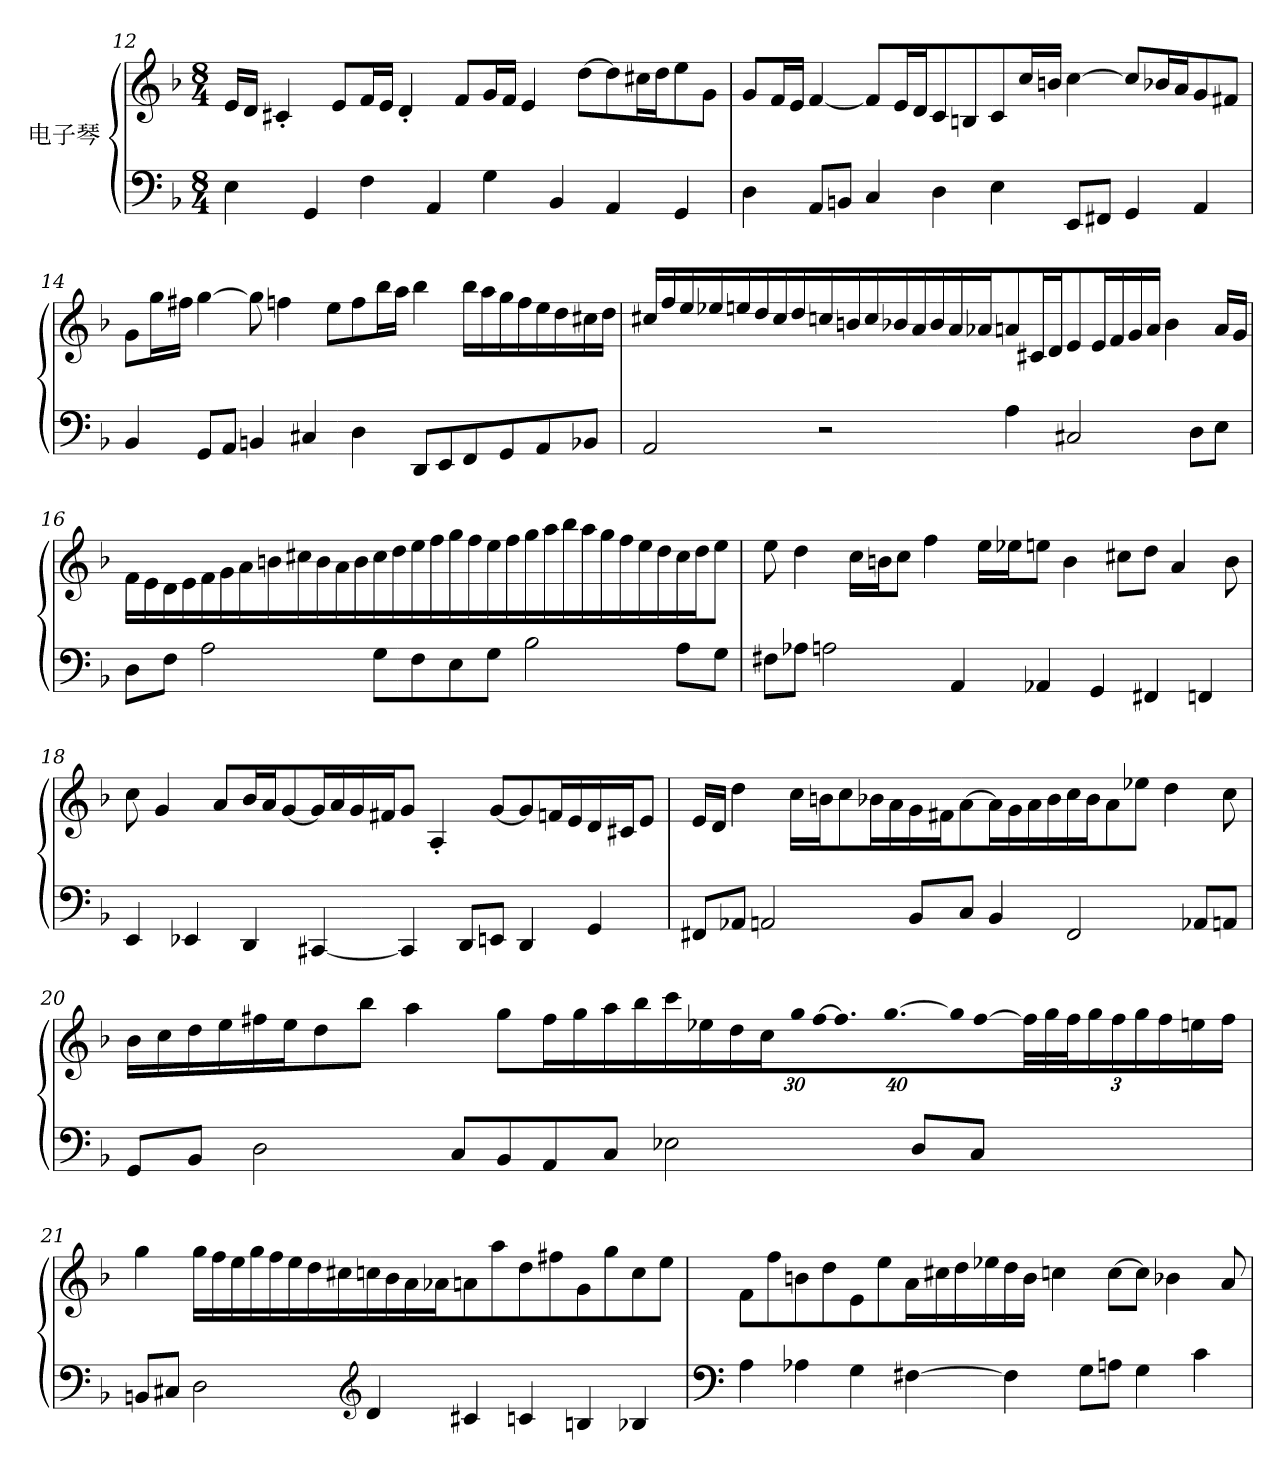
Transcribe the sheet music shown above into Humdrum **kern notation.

**kern	**kern
*part1	*part1
*staff2	*staff1
*I"电子琴	*
*clefF4	*clefG2
*k[b-]	*k[b-]
*M8/4	*M8/4
=12	=12
4E\	16e/LL
.	16d/JJ
.	4c#X'/
4GG/	.
.	8e/L
4F\	16f/L
.	16e/JJ
.	4d'/
4AA/	.
.	8f/L
4G\	16g/L
.	16f/JJ
.	4e/
4BB-/	.
.	[8dd\L
4AA/	8dd\]
.	16cc#X\L
.	16dd\J
4GG/	8ee\
.	8g\J
!!LO:PB:g=z
=13	=13
4D\	8g/L
.	16f/L
.	16e/JJ
8AA/L	[4f/
8BBn/J	.
4C/	8f/L]
.	16e/L
.	16d/J
4D\	8c/
.	8Bn/
4E\	8c/
.	16cc/L
.	16bn/JJ
8EE/L	[4cc\
8FF#X/J	.
4GG/	8cc/L]
.	16b-X/L
.	16a/J
4AA/	8g/
.	8f#X/J
!!LO:LB:g=z
=14	=14
4BB-/	8g\L
.	16gg\L
.	16ff#X\JJ
8GG/L	[4gg\
8AA/J	.
4BBn/	8gg\]
.	4ffn\
4C#X/	.
.	8ee\L
4D\	8ff\
.	16bb-\L
.	16aa\JJ
8DD/L	4bb-\
8EE/	.
8FF/	16bb-\LL
.	16aa\
8GG/	16gg\
.	16ff\
8AA/	16ee\
.	16dd\
8BB-X/J	16cc#X\
.	16dd\JJ
!!LO:LB:g=z
=15	=15
2AA/	16cc#X/LL
.	16ff/
.	16ee/
.	16ee-X/
.	16een/
.	16dd/
.	16cc#/
.	16dd/
2r	16ccn/
.	16bn/
.	16cc/
.	16b-X/
.	16a/
.	16b-/
.	16a/
.	16a-X/J
4A\	8an/
.	16c#X/L
.	16d/J
2C#X/	8e/
.	16e/L
.	16f/
.	16g/
.	16a/JJ
.	4b-\
8D\L	.
8E\J	16a/LL
.	16g/JJ
!!LO:LB:g=z
=16	=16
8D\L	16f\LL
.	16e\
8F\J	16d\
.	16e\
2A\	16f\
.	16g\
.	16a\
.	16bn\
.	16cc#X\
.	16b\
.	16a\
.	16b\
8G\L	16cc#\
.	16dd\
8F\	16ee\
.	16ff\
8E\	16gg\
.	16ff\
8G\J	16ee\
.	16ff\
2B-\	16gg\
.	16aa\
.	16bb-\
.	16aa\
.	16gg\
.	16ff\
.	16ee\
.	16dd\
8A\L	16cc#\
.	16dd\J
8G\J	8ee\J
!!LO:LB:g=z
=17	=17
8F#X\L	8ee\
8A-X\J	4dd\
2An\	.
.	16cc\LL
.	16bn\J
.	8cc\J
.	4ff\
4AA/	.
.	16ee\LL
.	16ee-X\J
4AA-X/	8een\J
.	4b\
4GG/	.
.	8cc#X\L
4FF#X/	8dd\J
.	4a/
4FFn/	.
.	8b\
=18	=18
4EE/	8cc\
.	4g/
4EE-X/	.
.	8a/L
4DD/	16b-/L
.	16a/J
.	[8g/
[4CC#X/	16g/L]
.	16a/
.	16g/
.	16f#X/J
4CC#/]	8g/J
.	4A'/
8DD/L	.
8EEn/J	[8g/L
4DD/	8g/]
.	16fn/L
.	16e/
4GG/	16d/
.	16c#X/J
.	8e/J
!!LO:LB:g=z
=19	=19
8FF#X/L	16e/LL
.	16d/JJ
8AA-X/J	4dd\
2AAn/	.
.	16cc\LL
.	16bn\J
.	8cc\
.	16b-X\L
.	16a\
8BB-/L	16g\
.	16f#X\J
8C/J	[8a\
4BB-/	16a\L]
.	16g\
.	16a\
.	16b-\
2FF#/	16cc\
.	16b-\J
.	8a\
.	8ee-X\J
.	4dd\
8AA-X/L	.
8AAn/J	8cc\
!!LO:PB:g=z
=20	=20
8GG/L	16b-\LL
.	16cc\
8BB-/J	16dd\
.	16ee\
2D\	16ff#X\
.	16ee\J
.	8dd\
.	8bb-\J
.	4aa\
8C/L	.
8BB-/	8gg\L
8AA/	16ff#\L
.	16gg\
8C/J	16aa\
.	16bb-\
2E-X\	16ccc\
.	16ee-X\
.	16dd\
.	16cc\
*	*Xbrackettup
!	!LO:N:vis=256%9
.	960%17gg\KL
!	!LO:N:vis=32
.	[640%23ff#\
!	!LO:N:vis=256.
.	1920%17ff#\LL]
!	!LO:N:vis=256.
.	[1920%17gg\JJ
!	!LO:N:vis=32
.	640%23gg\]
!	!LO:N:vis=256%9
.	[960%17ff#\K
.	32ff#\]
.	32gg\
.	48ff#\J
.	24gg\
8D/L	24ff#\
.	24gg\
.	24ff#\
8C/J	16een\
.	16ff#\JJ
!!LO:LB:g=z
=21	=21
8BBn/L	4gg\
8C#X/J	.
2D\	16gg\LL
.	16ff\
.	16ee\
.	16gg\
.	16ff\
.	16ee\
.	16dd\
.	16cc#X\
*clefG2	*
4d/	16ccn\
.	16b-\
.	16a\
.	16a-X\J
4c#X/	8an\
.	8aa\
4cn/	8dd\
.	8ff#X\
4Bn/	8g\
.	8gg\
4B-X/	8cc\
.	8ee\J
!!LO:LB:g=z
=22	=22
*clefF4	*
4A\	8f\L
.	8ff\
4A-X\	8bn\
.	8dd\
4G\	8e\
.	8ee\
[4F#X\	16a\L
.	16cc#X\
.	16dd\
.	16ee-X\
4F#\]	16dd\
.	16b\JJ
.	4ccn\
8G\L	.
8An\J	[8cc\L
4G\	8cc\J]
.	4b-X\
4c\	.
.	8a/
=	=
*-	*-
